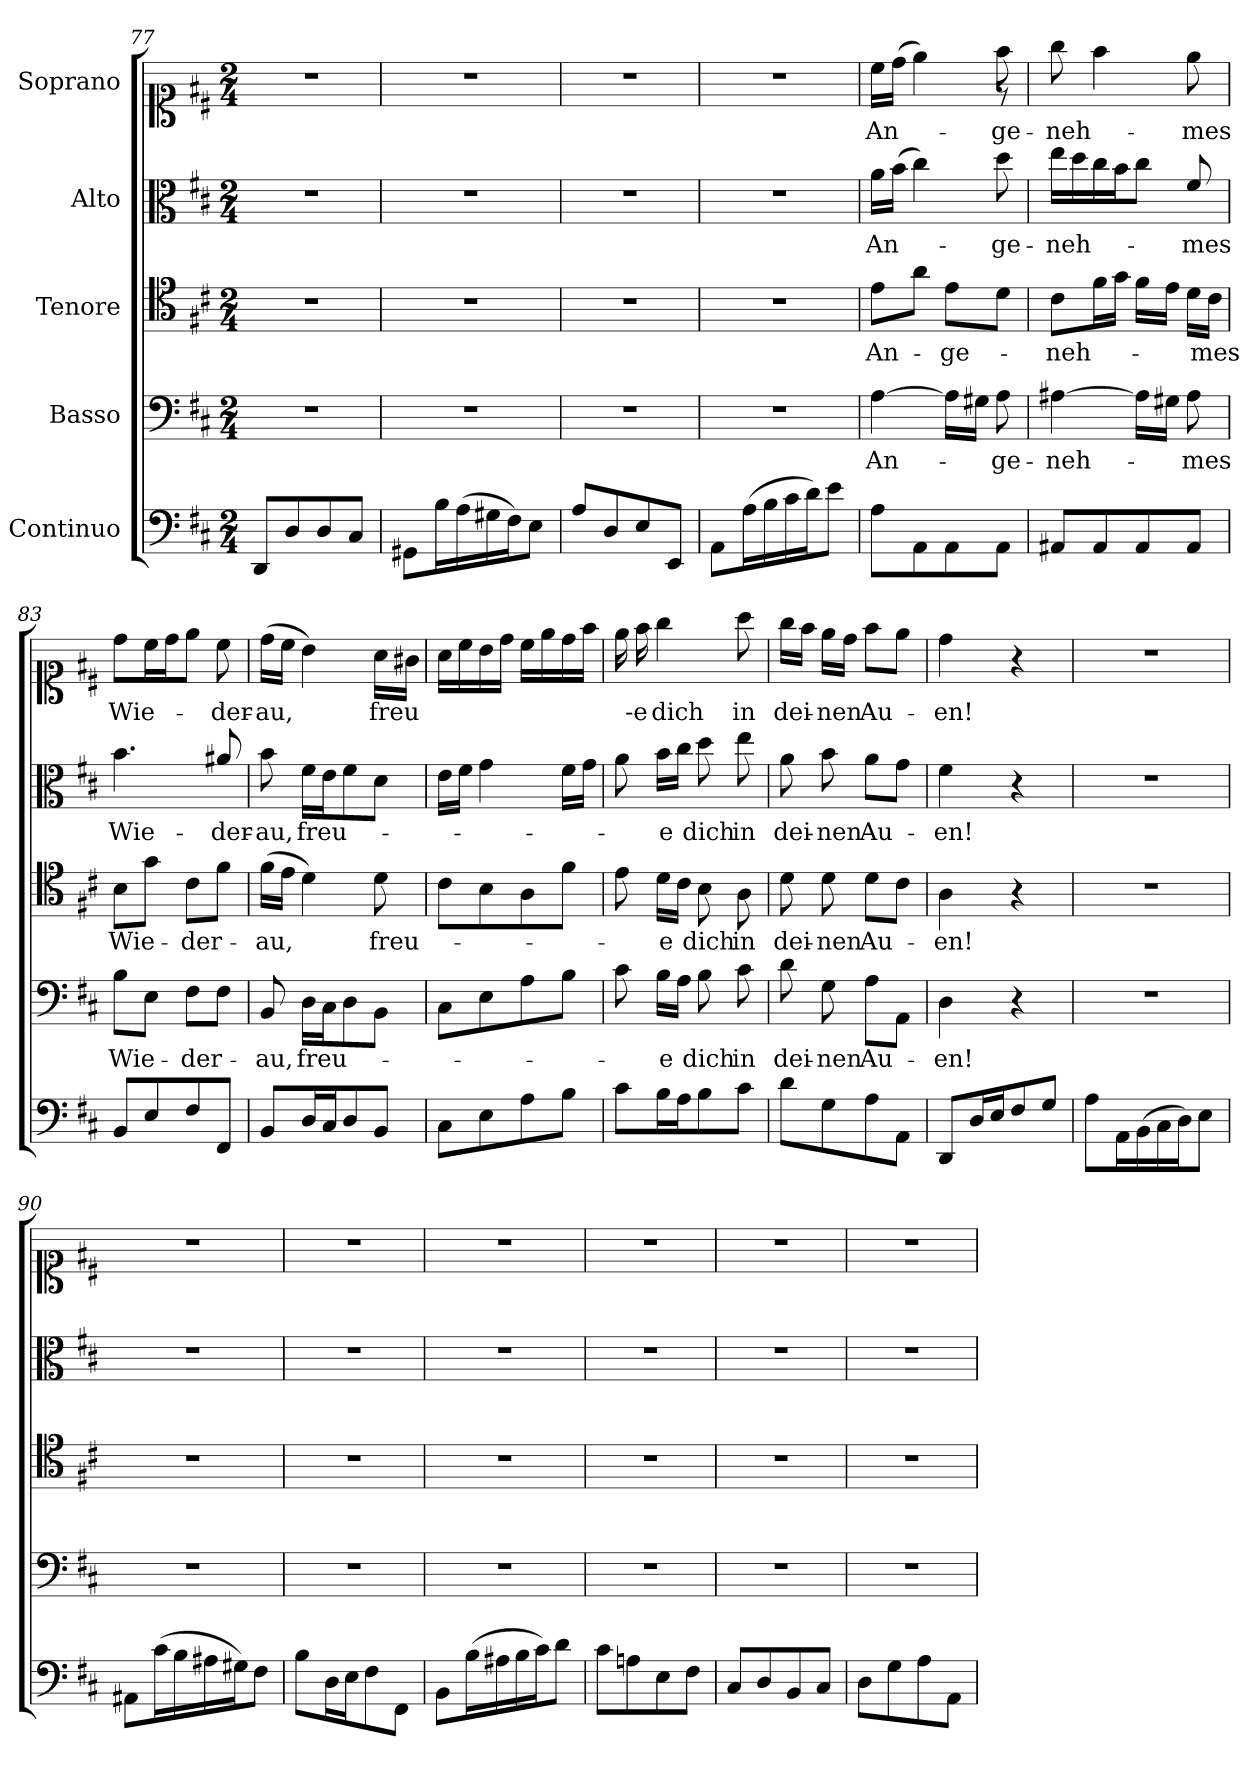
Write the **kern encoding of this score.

**kern	**kern	**text	**kern	**text	**kern	**text	**kern	**text
*part5	*part4	*part4	*part3	*part3	*part2	*part2	*part1	*part1
*staff5	*staff4	*staff4	*staff3	*staff3	*staff2	*staff2	*staff1	*staff1
*I"Continuo	*I"Basso	*	*I"Tenore	*	*I"Alto	*	*I"Soprano	*
*clefF4	*clefF4	*	*clefC4	*	*clefC3	*	*clefC1	*
*k[f#c#]	*k[f#c#]	*	*k[f#c#]	*	*k[f#c#]	*	*k[f#c#]	*
*M2/4	*M2/4	*	*M2/4	*	*M2/4	*	*M2/4	*
=77	=77	=77	=77	=77	=77	=77	=77	=77
8DD/L	2r	.	2r	.	2r	.	2r	.
8D/	.	.	.	.	.	.	.	.
8D/	.	.	.	.	.	.	.	.
8C#/J	.	.	.	.	.	.	.	.
=78	=78	=78	=78	=78	=78	=78	=78	=78
8GG#X\L	2r	.	2r	.	2r	.	2r	.
16B\L	.	.	.	.	.	.	.	.
(16A\	.	.	.	.	.	.	.	.
16G#X\	.	.	.	.	.	.	.	.
16F#\J)	.	.	.	.	.	.	.	.
8E\J	.	.	.	.	.	.	.	.
=79	=79	=79	=79	=79	=79	=79	=79	=79
8A/L	2r	.	2r	.	2r	.	2r	.
8D/	.	.	.	.	.	.	.	.
8E/	.	.	.	.	.	.	.	.
8EE/J	.	.	.	.	.	.	.	.
=80	=80	=80	=80	=80	=80	=80	=80	=80
8AA\L	2r	.	2r	.	2r	.	2r	.
(16A\L	.	.	.	.	.	.	.	.
16B\	.	.	.	.	.	.	.	.
16c#\	.	.	.	.	.	.	.	.
16d\J)	.	.	.	.	.	.	.	.
8e\J	.	.	.	.	.	.	.	.
=81	=81	=81	=81	=81	=81	=81	=81	=81
!	!	!LO:LY:b	!	!LO:LY:b	!	!LO:LY:b	!	!LO:LY:b
*	*	*	*	*	*	*	*^	*
8A\L	[>4A\	An-	8e\L	An-	16a\LL	An-	16cc#\LL	4.ryy	An-
.	.	.	.	.	(16b\JJ	.	(16dd\JJ	.	.
8AA\	.	.	8a\J	.	4cc#\)	.	4ee\)	.	.
!	!	!	!	!LO:LY:b	!	!	!	!	!
8AA\	16A\LL]	.	8e\L	ge-	.	.	.	.	.
.	16G#X\JJ	.	.	.	.	.	.	.	.
!	!	!LO:LY:b	!	!	!	!LO:LY:b	!	!	!LO:LY:b
8AA\J	8A\	-ge-	8d\J	.	8dd\	-ge-	8ff#\	8r	-ge-
!!LO:PB:g=z
=82	=82	=82	=82	=82	=82	=82	=82	=82	=82
!	!	!LO:LY:b	!	!LO:LY:b	!	!LO:LY:b	!	!	!LO:LY:b
*	*	*	*	*	*	*	*v	*v	*
8AA#X/L	[>4A#X\	-neh-	8c#\L	neh-	16ee\LL	-neh-	8gg\	-neh-
.	.	.	.	.	16dd\	.	.	.
8AA#/	.	.	16f#\L	.	16cc#\	.	4ff#\	.
.	.	.	16g\JJ	.	16b\J	.	.	.
8AA#/	16A#\LL]	.	16f#\LL	.	8cc#\J	.	.	.
.	16G#X\JJ	.	16e\JJ	.	.	.	.	.
!	!	!LO:LY:b	!	!	!	!LO:LY:b	!	!LO:LY:b
8AA#/J	8A#\	-mes	16d\LL	.	8f#/	-mes	8ee\	-mes
!	!	!	!	!LO:LY:b	!	!	!	!
.	.	.	16c#\JJ	mes	.	.	.	.
=83	=83	=83	=83	=83	=83	=83	=83	=83
!	!	!LO:LY:b	!	!LO:LY:b	!	!LO:LY:b	!	!LO:LY:b
8BB/L	8B\L	Wie-	8B\L	Wie-	4.b\	Wie-	8dd\L	Wie-
8E/	8E\J	.	8g\J	.	.	.	16cc#\L	.
.	.	.	.	.	.	.	16dd\J	.
!	!	!LO:LY:b	!	!LO:LY:b	!	!	!	!
8F#/	8F#\L	-der-	8c#\L	-der-	.	.	8ee\J	.
!	!	!	!	!	!	!LO:LY:b	!	!LO:LY:b
8FF#/J	8F#\J	.	8f#\J	.	8a#X/	-der-	8cc#\	-der-
=84	=84	=84	=84	=84	=84	=84	=84	=84
!	!	!LO:LY:b	!	!LO:LY:b	!	!LO:LY:b	!	!LO:LY:b
8BB/L	8BB/	-au,	(16f#\LL	-au,	8b\	-au,	(16dd\LL	-au,
.	.	.	16e\JJ	.	.	.	16cc#\JJ	.
!	!	!LO:LY:b	!	!	!	!LO:LY:b	!	!
16D/L	16D\LL	freu-	4d\)	.	16f#\LL	freu-	4b\)	.
16C#/J	16C#\J	.	.	.	16e\J	.	.	.
8D/	8D\	.	.	.	8f#\	.	.	.
!	!	!	!	!LO:LY:b	!	!	!	!LO:LY:b
8BB/J	8BB\J	.	8d\	freu-	8d\J	.	16a\LL	freu-
.	.	.	.	.	.	.	16g#X\JJ	.
=85	=85	=85	=85	=85	=85	=85	=85	=85
8C#\L	8C#\L	.	8c#\L	.	16e\LL	.	16a\LL	.
.	.	.	.	.	16f#\JJ	.	16cc#\	.
!	!	!	!	!	!	!	!	!LO:LY:b
8E\	8E\	.	8B\	.	4g\	.	16b\	---
.	.	.	.	.	.	.	16dd\JJ	.
8A\	8A\	.	8A\	.	.	.	16cc#\LL	.
.	.	.	.	.	.	.	16ee\	.
8B\J	8B\J	.	8f#\J	.	16f#\LL	.	16dd\	.
.	.	.	.	.	16g\JJ	.	16ff#\JJ	.
=86	=86	=86	=86	=86	=86	=86	=86	=86
8c#\L	8c#\	.	8e\	.	8a\	.	16ee\	.
!	!	!	!	!	!	!	!	!LO:LY:b
.	.	.	.	.	.	.	16ff#\	--e
!	!	!LO:LY:b	!	!LO:LY:b	!	!LO:LY:b	!	!LO:LY:b
16B\L	16B\LL	-e	16d\LL	-e	16b\LL	-e	4gg\	dich
16A\J	16A\JJ	.	16c#\JJ	.	16cc#\JJ	.	.	.
!	!	!LO:LY:b	!	!LO:LY:b	!	!LO:LY:b	!	!
8B\	8B\	dich	8B\	dich	8dd\	dich	.	.
!	!	!LO:LY:b	!	!LO:LY:b	!	!LO:LY:b	!	!LO:LY:b
8c#\J	8c#\	in	8A\	in	8ee\	in	8aa\	in
=87	=87	=87	=87	=87	=87	=87	=87	=87
!	!	!LO:LY:b	!	!LO:LY:b	!	!LO:LY:b	!	!LO:LY:b
8d\L	8d\	dei-	8d\	dei-	8a\	dei-	16gg\LL	dei-
.	.	.	.	.	.	.	16ff#\JJ	.
!	!	!LO:LY:b	!	!LO:LY:b	!	!LO:LY:b	!	!LO:LY:b
8G\	8G\	-nen	8d\	-nen	8b\	-nen	16ee\LL	-nen
.	.	.	.	.	.	.	16dd\JJ	.
!	!	!LO:LY:b	!	!LO:LY:b	!	!LO:LY:b	!	!LO:LY:b
8A\	8A\L	Au-	8d\L	Au-	8a\L	Au-	8ff#\L	Au-
8AA\J	8AA\J	.	8c#\J	.	8g\J	.	8ee\J	.
=88	=88	=88	=88	=88	=88	=88	=88	=88
!	!	!LO:LY:b	!	!LO:LY:b	!	!LO:LY:b	!	!LO:LY:b
8DD/L	4D\	-en!	4A\	-en!	4f#\	-en!	4dd\	-en!
16D/L	.	.	.	.	.	.	.	.
16E/J	.	.	.	.	.	.	.	.
8F#/	4r	.	4r	.	4r	.	4r	.
8G/J	.	.	.	.	.	.	.	.
=89	=89	=89	=89	=89	=89	=89	=89	=89
8A\L	2r	.	2r	.	2r	.	2r	.
16AA\L	.	.	.	.	.	.	.	.
(16BB\	.	.	.	.	.	.	.	.
16C#\	.	.	.	.	.	.	.	.
16D\J)	.	.	.	.	.	.	.	.
8E\J	.	.	.	.	.	.	.	.
=90	=90	=90	=90	=90	=90	=90	=90	=90
8AA#X\L	2r	.	2r	.	2r	.	2r	.
(16c#\L	.	.	.	.	.	.	.	.
16B\	.	.	.	.	.	.	.	.
16A#X\	.	.	.	.	.	.	.	.
16G#X\J)	.	.	.	.	.	.	.	.
8F#\J	.	.	.	.	.	.	.	.
!!LO:LB:g=z
=91	=91	=91	=91	=91	=91	=91	=91	=91
8B\L	2r	.	2r	.	2r	.	2r	.
16D\L	.	.	.	.	.	.	.	.
16E\J	.	.	.	.	.	.	.	.
8F#\	.	.	.	.	.	.	.	.
8FF#\J	.	.	.	.	.	.	.	.
=92	=92	=92	=92	=92	=92	=92	=92	=92
8BB\L	2r	.	2r	.	2r	.	2r	.
(16B\L	.	.	.	.	.	.	.	.
16A#X\	.	.	.	.	.	.	.	.
16B\	.	.	.	.	.	.	.	.
16c#\J)	.	.	.	.	.	.	.	.
8d\J	.	.	.	.	.	.	.	.
=93	=93	=93	=93	=93	=93	=93	=93	=93
8c#\L	2r	.	2r	.	2r	.	2r	.
8An\	.	.	.	.	.	.	.	.
8E\	.	.	.	.	.	.	.	.
8F#\J	.	.	.	.	.	.	.	.
=94	=94	=94	=94	=94	=94	=94	=94	=94
8C#/L	2r	.	2r	.	2r	.	2r	.
8D/	.	.	.	.	.	.	.	.
8BB/	.	.	.	.	.	.	.	.
8C#/J	.	.	.	.	.	.	.	.
=95	=95	=95	=95	=95	=95	=95	=95	=95
8D\L	2r	.	2r	.	2r	.	2r	.
8G\	.	.	.	.	.	.	.	.
8A\	.	.	.	.	.	.	.	.
8AA\J	.	.	.	.	.	.	.	.
=	=	=	=	=	=	=	=	=
*-	*-	*-	*-	*-	*-	*-	*-	*-
